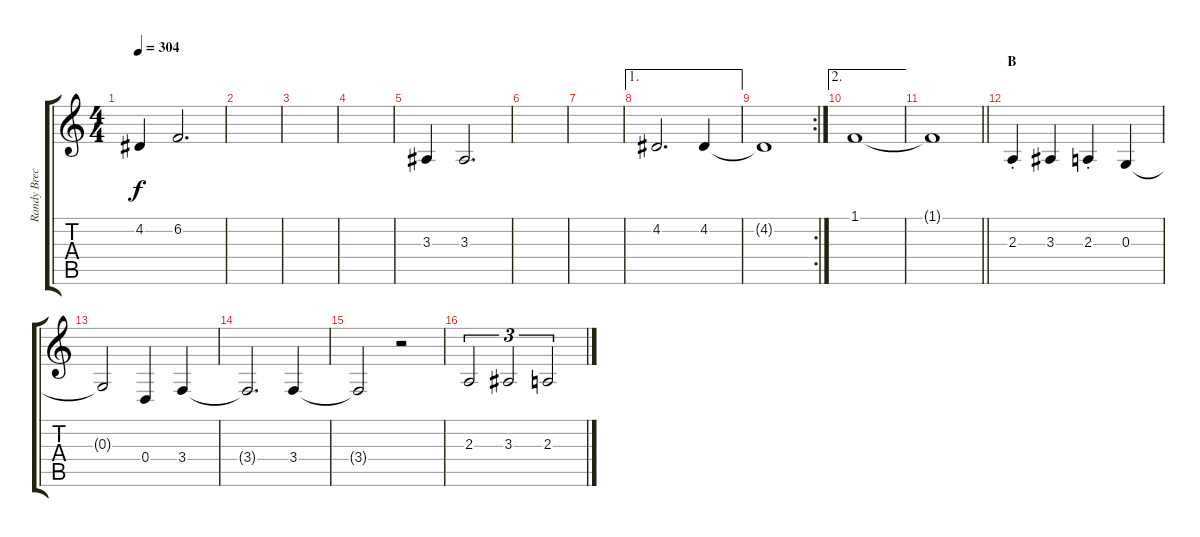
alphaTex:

\track ("Randy Brecker" "Randy Brec") {instrument trumpet}
\staff {score tabs}
\tuning (E4 B3 G3 D3 A2 E2) {hide}
\ts (4 4)
\tempo 304
\clef g2
\ks c
4.2.4{dy f} 6.2.2{d} |
|
|
|
3.3.4 3.3.2{d} |
|
|
\ae 1
4.2.2{d} 4.2.4 |
\rc 2
4.2{t}.1 |
\ae 2
1.1.1 |
\barLineRight lightlight
1.1{t}.1 |
\section ("" "B")
2.3{st}.4 3.3.4 2.3{st}.4 0.3.4 |
0.3{t}.2 0.4.4 3.4.4 |
3.4{t}.2{d} 3.4.4 |
3.4{t}.2 r.2 |
2.3.2{tu (3 2)} 3.3.2{tu (3 2)} 2.3.2{tu (3 2)}
